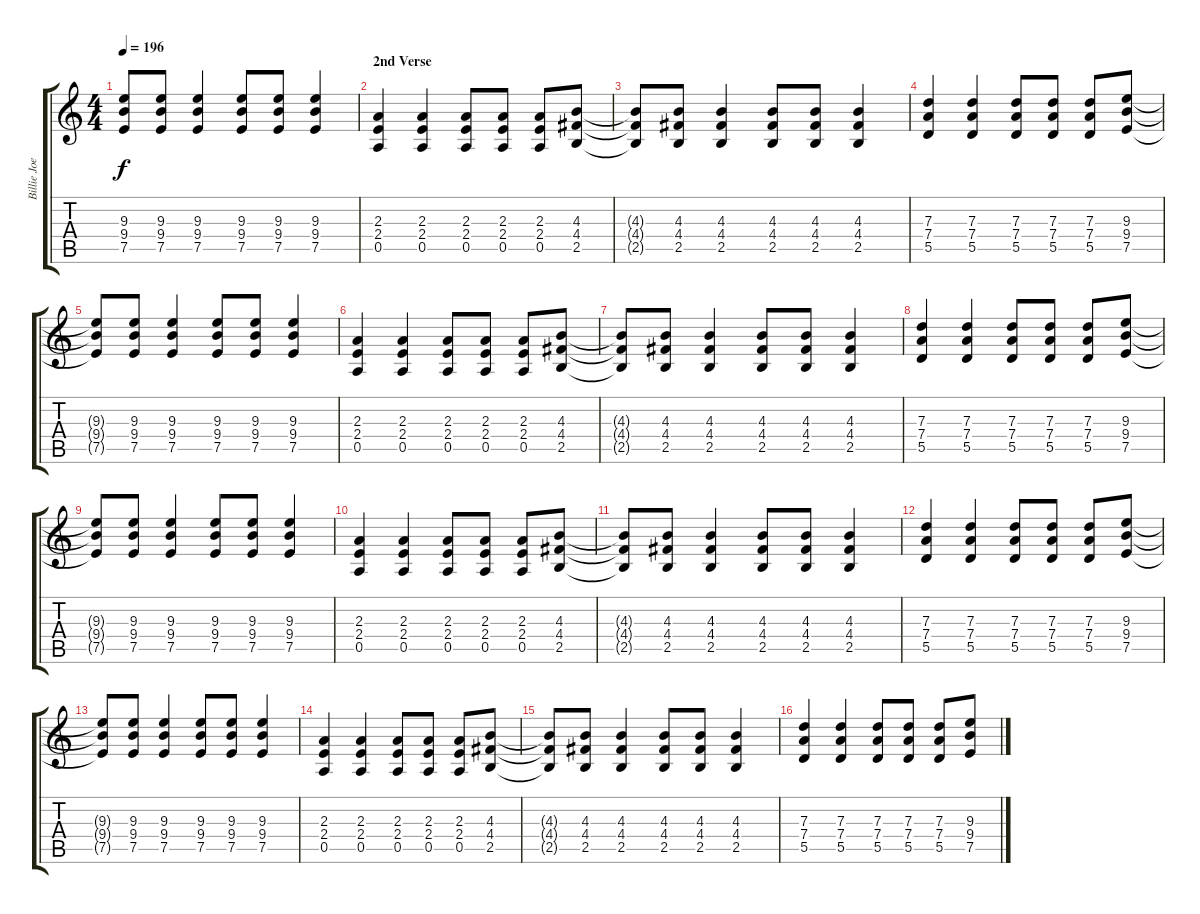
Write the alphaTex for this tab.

\track ("Billie Joe Armstrong (Guitar)" "Billie Joe") {instrument overdrivenguitar}
\staff {score tabs}
\tuning (E4 B3 G3 D3 A2 E2) {hide}
\ts (4 4)
\tempo 196
\clef g2
\ks c
(9.3{t} 9.4{t} 7.5{t}).8{dy f} (9.3 9.4 7.5).8 (9.3 9.4 7.5).4 (9.3 9.4 7.5).8 (9.3 9.4 7.5).8 (9.3 9.4 7.5).4 |
\section ("" "2nd Verse")
(2.3 2.4 0.5).4 (2.3 2.4 0.5).4 (2.3 2.4 0.5).8 (2.3 2.4 0.5).8 (2.3 2.4 0.5).8 (4.3 4.4 2.5).8 |
(4.3{t} 4.4{t} 2.5{t}).8 (4.3 4.4 2.5).8 (4.3 4.4 2.5).4 (4.3 4.4 2.5).8 (4.3 4.4 2.5).8 (4.3 4.4 2.5).4 |
(7.3 7.4 5.5).4 (7.3 7.4 5.5).4 (7.3 7.4 5.5).8 (7.3 7.4 5.5).8 (7.3 7.4 5.5).8 (9.3 9.4 7.5).8 |
(9.3{t} 9.4{t} 7.5{t}).8 (9.3 9.4 7.5).8 (9.3 9.4 7.5).4 (9.3 9.4 7.5).8 (9.3 9.4 7.5).8 (9.3 9.4 7.5).4 |
(2.3 2.4 0.5).4 (2.3 2.4 0.5).4 (2.3 2.4 0.5).8 (2.3 2.4 0.5).8 (2.3 2.4 0.5).8 (4.3 4.4 2.5).8 |
(4.3{t} 4.4{t} 2.5{t}).8 (4.3 4.4 2.5).8 (4.3 4.4 2.5).4 (4.3 4.4 2.5).8 (4.3 4.4 2.5).8 (4.3 4.4 2.5).4 |
(7.3 7.4 5.5).4 (7.3 7.4 5.5).4 (7.3 7.4 5.5).8 (7.3 7.4 5.5).8 (7.3 7.4 5.5).8 (9.3 9.4 7.5).8 |
(9.3{t} 9.4{t} 7.5{t}).8 (9.3 9.4 7.5).8 (9.3 9.4 7.5).4 (9.3 9.4 7.5).8 (9.3 9.4 7.5).8 (9.3 9.4 7.5).4 |
(2.3 2.4 0.5).4 (2.3 2.4 0.5).4 (2.3 2.4 0.5).8 (2.3 2.4 0.5).8 (2.3 2.4 0.5).8 (4.3 4.4 2.5).8 |
(4.3{t} 4.4{t} 2.5{t}).8 (4.3 4.4 2.5).8 (4.3 4.4 2.5).4 (4.3 4.4 2.5).8 (4.3 4.4 2.5).8 (4.3 4.4 2.5).4 |
(7.3 7.4 5.5).4 (7.3 7.4 5.5).4 (7.3 7.4 5.5).8 (7.3 7.4 5.5).8 (7.3 7.4 5.5).8 (9.3 9.4 7.5).8 |
(9.3{t} 9.4{t} 7.5{t}).8 (9.3 9.4 7.5).8 (9.3 9.4 7.5).4 (9.3 9.4 7.5).8 (9.3 9.4 7.5).8 (9.3 9.4 7.5).4 |
(2.3 2.4 0.5).4 (2.3 2.4 0.5).4 (2.3 2.4 0.5).8 (2.3 2.4 0.5).8 (2.3 2.4 0.5).8 (4.3 4.4 2.5).8 |
(4.3{t} 4.4{t} 2.5{t}).8 (4.3 4.4 2.5).8 (4.3 4.4 2.5).4 (4.3 4.4 2.5).8 (4.3 4.4 2.5).8 (4.3 4.4 2.5).4 |
(7.3 7.4 5.5).4 (7.3 7.4 5.5).4 (7.3 7.4 5.5).8 (7.3 7.4 5.5).8 (7.3 7.4 5.5).8 (9.3 9.4 7.5).8
